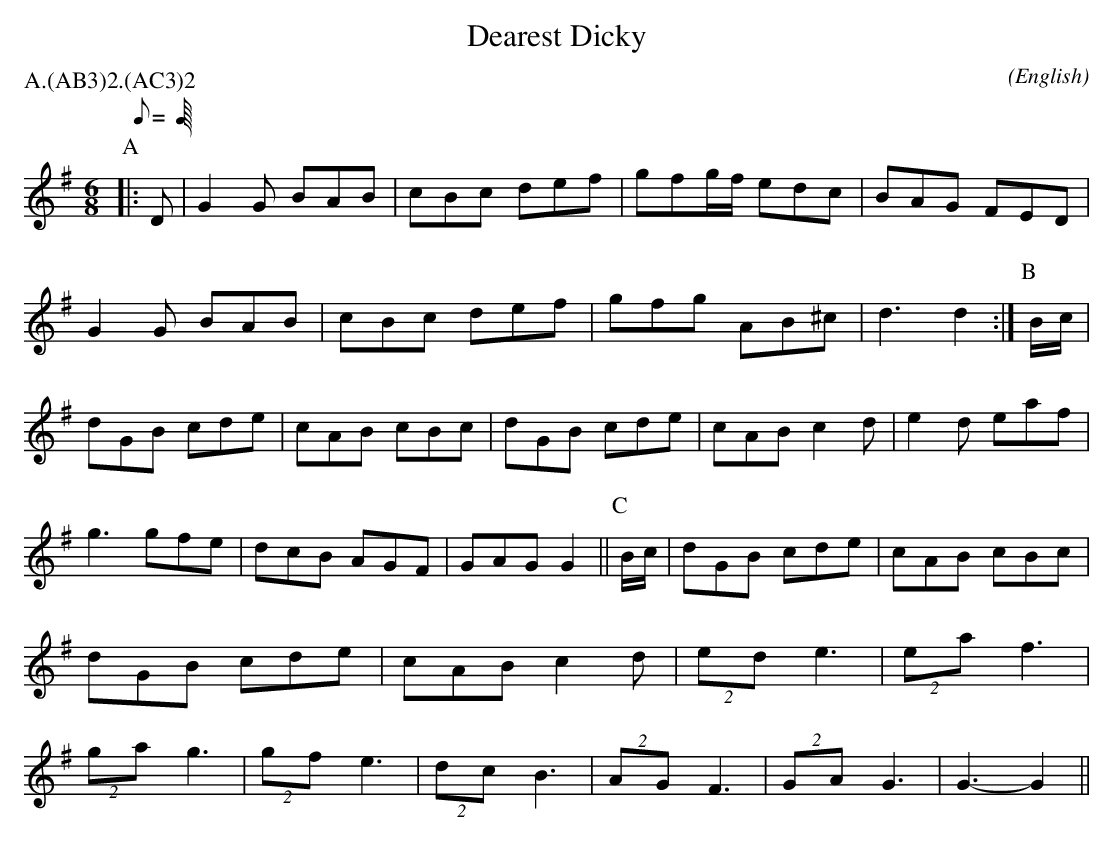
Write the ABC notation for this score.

X:1
T:Dearest Dicky
M:6/8
C:
O:English
P:A.(AB3)2.(AC3)2
K:G
Q:C3=104
P:A
|: D   | G2 G BAB | cBc  def | gfg/2f/2 edc  | BAG  FED  |\
	 G2 G BAB | cBc  def | gfg      AB^c | d3   d2   :|\
P:B
B/2c/2 | dGB  cde | cAB  cBc | dGB      cde  | cAB  c2   \
d      | e2 d eaf | g3   gfe | dcB      AGF  | GAG  G2   ||\
P:C
B/2c/2 | dGB  cde | cAB  cBc | dGB      cde  | cAB  c2   \
d      | (2ed e3  | (2ea f3  | (2ga     g3   | (2gf e3   |\
	 (2dc B3  | (2AG F3  | (2GA     G3   | G3-G2     ||
